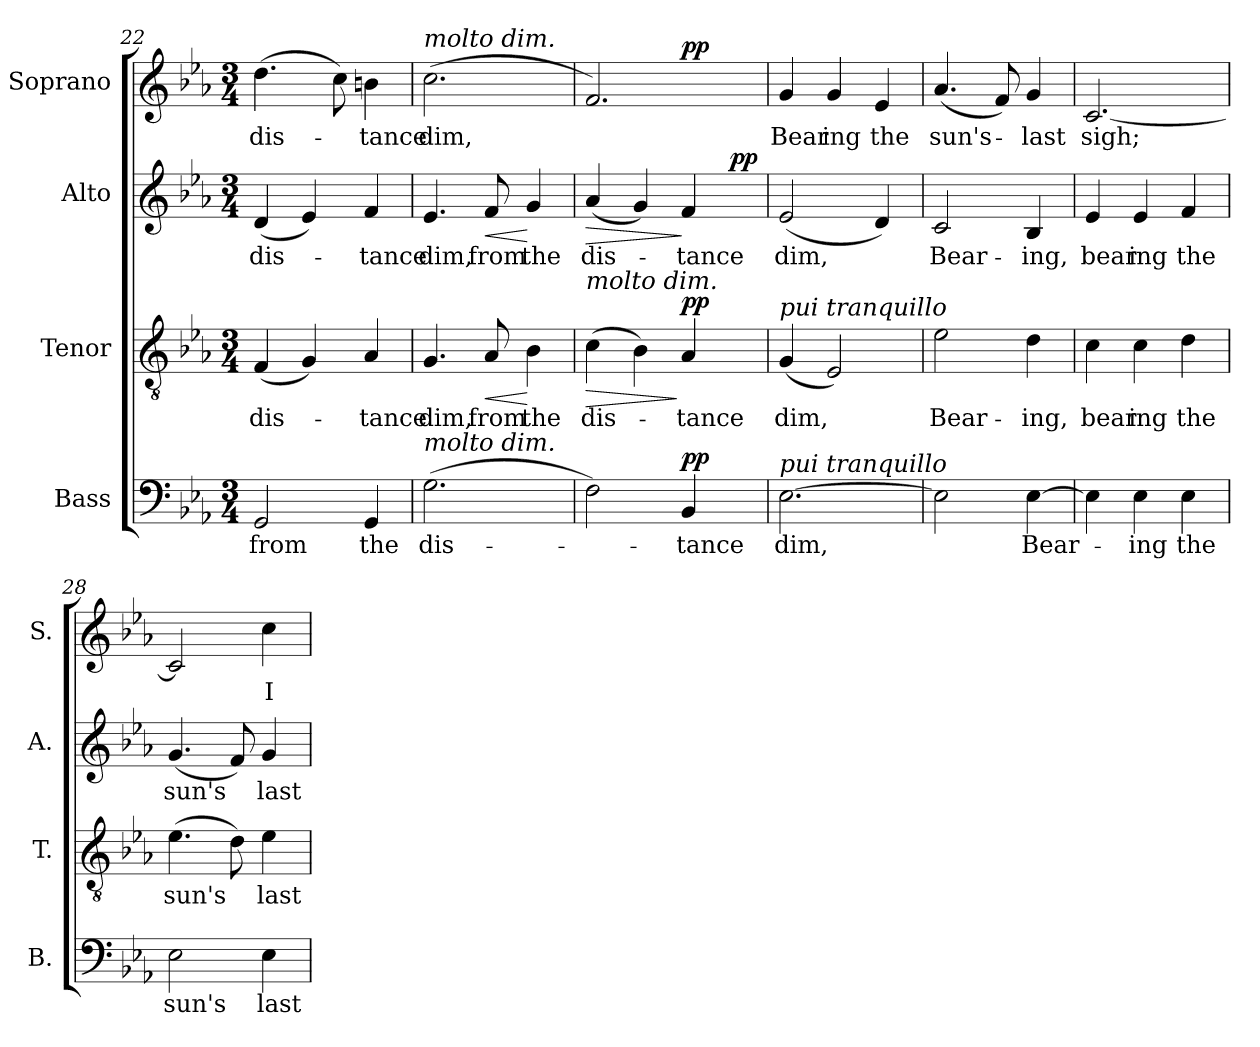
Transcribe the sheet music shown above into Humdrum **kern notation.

**kern	**text	**dynam	**kern	**text	**dynam	**kern	**text	**dynam	**kern	**text	**dynam
*part4	*part4	*part4	*part3	*part3	*part3	*part2	*part2	*part2	*part1	*part1	*part1
*staff4	*staff4	*staff4	*staff3	*staff3	*staff3	*staff2	*staff2	*staff2	*staff1	*staff1	*staff1
*I"Bass	*	*	*I"Tenor	*	*	*I"Alto	*	*	*I"Soprano	*	*
*I'B.	*	*	*I'T.	*	*	*I'A.	*	*	*I'S.	*	*
*clefF4	*	*	*clefGv2	*	*	*clefG2	*	*	*clefG2	*	*
*	*	*	*ITrd7c12	*	*	*	*	*	*	*	*
*k[b-e-a-]	*	*	*k[b-e-a-]	*	*	*k[b-e-a-]	*	*	*k[b-e-a-]	*	*
*E-:	*	*	*E-:	*	*	*E-:	*	*	*E-:	*	*
*M3/4	*	*	*M3/4	*	*	*M3/4	*	*	*M3/4	*	*
=22	=22	=22	=22	=22	=22	=22	=22	=22	=22	=22	=22
!	!LO:LY:b:color=#000000	!	!	!	!	!	!	!	!	!	!
!	!	!	!	!LO:LY:b:color=#000000	!	!	!	!	!	!	!
!	!	!	!	!	!	!	!LO:LY:b:color=#000000	!	!	!	!
!	!	!	!	!	!	!	!	!	!	!LO:LY:b:color=#000000	!
2GGi/	from	.	(4FFi/	dis-	.	(4di/	dis-	.	(4.ddi\	dis-	.
.	.	.	4GGi/)	.	.	4e-i/)	.	.	.	.	.
.	.	.	.	.	.	.	.	.	8cci\)	.	.
!	!LO:LY:b:color=#000000	!	!	!	!	!	!	!	!	!	!
!	!	!	!	!LO:LY:b:color=#000000	!	!	!	!	!	!	!
!	!	!	!	!	!	!	!LO:LY:b:color=#000000	!	!	!	!
!	!	!	!	!	!	!	!	!	!	!LO:LY:b:color=#000000	!
4GGi/	the	.	4AA-i/	-tance	.	4fi/	-tance	.	4bni\	-tance	.
=23	=23	=23	=23	=23	=23	=23	=23	=23	=23	=23	=23
!	!LO:LY:b:color=#000000	!	!	!	!	!	!	!	!	!	!
!	!	!	!	!LO:LY:b:color=#000000	!	!	!	!	!	!	!
!	!	!	!	!	!	!	!LO:LY:b:color=#000000	!	!	!	!
!	!	!	!	!	!	!	!	!	!LO:TX:a:i:t=molto dim.	!	!
!LO:TX:a:i:t=molto dim.	!	!	!	!	!	!	!	!	!	!	!
!	!	!	!	!	!	!	!	!	!	!LO:LY:b:color=#000000	!
(2.Gi\	dis-	.	4.GGi/	dim,	.	4.e-i/	dim,	.	(2.cci\	dim,	.
!	!	!	!	!LO:LY:b:color=#000000	!LO:HP:b	!	!	!	!	!	!
!	!	!	!	!	!	!	!LO:LY:b:color=#000000	!LO:HP:b	!	!	!
.	.	.	8AA-i/	from	<	8fi/	from	<	.	.	.
!	!	!	!	!LO:LY:b:color=#000000	!	!	!	!	!	!	!
!	!	!	!	!	!	!	!LO:LY:b:color=#000000	!	!	!	!
.	.	.	4BB-i\	the	[	4gi/	the	[	.	.	.
=24	=24	=24	=24	=24	=24	=24	=24	=24	=24	=24	=24
!	!	!	!	!LO:LY:b:color=#000000	!LO:HP:b	!	!	!	!	!	!
!	!	!	!	!	!	!LO:TX:a:i:t=molto dim.	!	!	!	!	!
!	!	!	!LO:TX:a:i:t=molto dim.	!	!	!	!	!	!	!	!
!	!	!	!	!	!	!	!LO:LY:b:color=#000000	!LO:HP:b	!	!	!
*	*	*	*	*	*	*^	*	*	*^	*	*
2Fi\)	.	.	(4Ci\	dis-	>	(4a-i/	2ryy	dis-	>	2.fi/)	2ryy	.	.
.	.	.	4BB-i\)	.	.	4gi/)	.	.	.	.	.	.	.
!	!LO:LY:b:color=#000000	!	!	!	!	!	!	!	!	!	!	!	!
!	!	!	!	!LO:LY:b:color=#000000	!	!	!	!	!	!	!	!	!
!	!	!	!	!	!	!	!	!LO:LY:b:color=#000000	!	!	!	!	!
4BB-i/	-tance	pp	4AA-i/	-tance	] pp	4fi/	16ryy	-tance	]	.	4ryy	.	pp
.	.	.	.	.	.	.	32ryy	.	.	.	.	.	.
.	.	.	.	.	.	.	64ryy	.	.	.	.	.	.
.	.	.	.	.	.	.	256..ryy	.	.	.	.	.	.
.	.	.	.	.	.	.	8ryy	.	pp	.	.	.	.
.	.	.	.	.	.	.	128ryy	.	.	.	.	.	.
.	.	.	.	.	.	.	1024ryy	.	.	.	.	.	.
*	*	*	*	*	*	*v	*v	*	*	*	*	*	*
*	*	*	*	*	*	*	*	*	*v	*v	*	*
=25	=25	=25	=25	=25	=25	=25	=25	=25	=25	=25	=25
*	*	*	*	*	*	*^	*	*	*^	*	*
!	!LO:LY:b:color=#000000	!	!	!	!	!	!	!	!	!	!	!	!
*	*	*	*	*	*	*v	*v	*	*	*	*	*	*
*	*	*	*	*	*	*	*	*	*v	*v	*	*
*	*	*	*	*	*	*^	*	*	*^	*	*
!	!	!	!	!LO:LY:b:color=#000000	!	!	!	!	!	!	!	!	!
*	*	*	*	*	*	*v	*v	*	*	*	*	*	*
*	*	*	*	*	*	*	*	*	*v	*v	*	*
*	*	*	*	*	*	*^	*	*	*^	*	*
!	!	!	!	!	!	!	!	!LO:LY:b:color=#000000	!	!	!	!	!
*	*	*	*	*	*	*v	*v	*	*	*	*	*	*
*	*	*	*	*	*	*	*	*	*v	*v	*	*
*	*	*	*	*	*	*^	*	*	*^	*	*
!	!	!	!	!	!	!	!	!	!	!LO:TX:a:i:t=pui tranquillo	!	!	!
!	!	!	!	!	!	!LO:TX:a:i:t=pui tranquillo	!	!	!	!	!	!	!
!	!	!	!LO:TX:a:i:t=pui tranquillo	!	!	!	!	!	!	!	!	!	!
!LO:TX:a:i:t=pui tranquillo	!	!	!	!	!	!	!	!	!	!	!	!	!
!	!	!	!	!	!	!	!	!	!	!	!	!LO:LY:b:color=#000000	!
*	*	*	*	*	*	*v	*v	*	*	*	*	*	*
*	*	*	*	*	*	*	*	*	*v	*v	*	*
[2.E-i\	dim,	.	(4GGi/	dim,	.	(2e-i/	dim,	.	4gi/	Bear	.
!	!	!	!	!	!	!	!	!	!	!LO:LY:b:color=#000000	!
.	.	.	2EE-i/)	.	.	.	.	.	4gi/	-ing	.
!	!	!	!	!	!	!	!	!	!	!LO:LY:b:color=#000000	!
.	.	.	.	.	.	4di/)	.	.	4e-i/	the	.
!!LO:PB:g=z
=26	=26	=26	=26	=26	=26	=26	=26	=26	=26	=26	=26
!	!	!	!	!LO:LY:b:color=#000000	!	!	!	!	!	!	!
!	!	!	!	!	!	!	!LO:LY:b:color=#000000	!	!	!	!
!	!	!	!	!	!	!	!	!	!	!LO:LY:b:color=#000000	!
2E-i\]	.	.	2E-i\	Bear-	.	2ci/	Bear-	.	(4.a-i/	sun's-	.
.	.	.	.	.	.	.	.	.	8fi/)	.	.
!	!LO:LY:b:color=#000000	!	!	!	!	!	!	!	!	!	!
!	!	!	!	!LO:LY:b:color=#000000	!	!	!	!	!	!	!
!	!	!	!	!	!	!	!LO:LY:b:color=#000000	!	!	!	!
!	!	!	!	!	!	!	!	!	!	!LO:LY:b:color=#000000	!
[4E-i\	Bear-	.	4Di\	-ing,	.	4B-i/	-ing,	.	4gi/	-last	.
=27	=27	=27	=27	=27	=27	=27	=27	=27	=27	=27	=27
!	!	!	!	!LO:LY:b:color=#000000	!	!	!	!	!	!	!
!	!	!	!	!	!	!	!LO:LY:b:color=#000000	!	!	!	!
!	!	!	!	!	!	!	!	!	!	!LO:LY:b:color=#000000	!
4E-i\]	.	.	4Ci\	bear	.	4e-i/	bear	.	[2.ci/	sigh;	.
!	!LO:LY:b:color=#000000	!	!	!	!	!	!	!	!	!	!
!	!	!	!	!LO:LY:b:color=#000000	!	!	!	!	!	!	!
!	!	!	!	!	!	!	!LO:LY:b:color=#000000	!	!	!	!
4E-i\	-ing	.	4Ci\	ing	.	4e-i/	ing	.	.	.	.
!	!LO:LY:b:color=#000000	!	!	!	!	!	!	!	!	!	!
!	!	!	!	!LO:LY:b:color=#000000	!	!	!	!	!	!	!
!	!	!	!	!	!	!	!LO:LY:b:color=#000000	!	!	!	!
4E-i\	the	.	4Di\	the	.	4fi/	the	.	.	.	.
=28	=28	=28	=28	=28	=28	=28	=28	=28	=28	=28	=28
!	!LO:LY:b:color=#000000	!	!	!	!	!	!	!	!	!	!
!	!	!	!	!LO:LY:b:color=#000000	!	!	!	!	!	!	!
!	!	!	!	!	!	!	!LO:LY:b:color=#000000	!	!	!	!
2E-i\	sun's	.	(4.E-i\	sun's	.	(4.gi/	sun's	.	2ci/]	.	.
.	.	.	8Di\)	.	.	8fi/)	.	.	.	.	.
!	!LO:LY:b:color=#000000	!	!	!	!	!	!	!	!	!	!
!	!	!	!	!LO:LY:b:color=#000000	!	!	!	!	!	!	!
!	!	!	!	!	!	!	!LO:LY:b:color=#000000	!	!	!	!
!	!	!	!	!	!	!	!	!	!	!LO:LY:b:color=#000000	!
4E-i\	last	.	4E-i\	last	.	4gi/	last	.	4cci\	I	.
=	=	=	=	=	=	=	=	=	=	=	=
*-	*-	*-	*-	*-	*-	*-	*-	*-	*-	*-	*-
